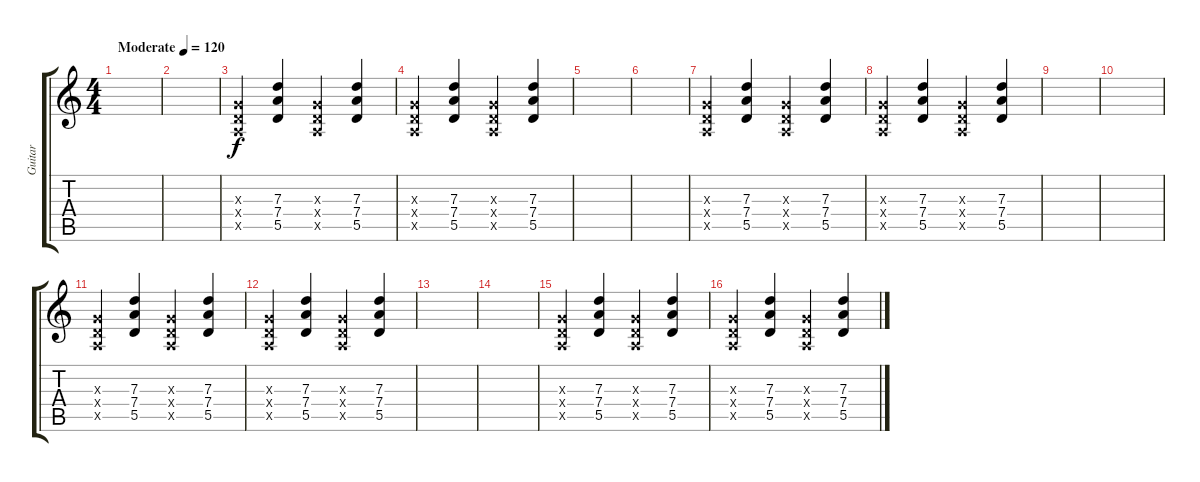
\track ("Guitar" "Guitar") {instrument overdrivenguitar}
\staff {score tabs}
\tuning (E4 B3 G3 D3 A2 E2) {hide}
\ts (4 4)
\tempo (120 "Moderate")
\clef g2
\ks c
|
|
(0.3{x} 0.4{x} 0.5{x}).4 (7.3 7.4 5.5).4 (0.3{x} 0.4{x} 0.5{x}).4 (7.3 7.4 5.5).4 |
(0.3{x} 0.4{x} 0.5{x}).4 (7.3 7.4 5.5).4 (0.3{x} 0.4{x} 0.5{x}).4 (7.3 7.4 5.5).4 |
|
|
(0.3{x} 0.4{x} 0.5{x}).4 (7.3 7.4 5.5).4 (0.3{x} 0.4{x} 0.5{x}).4 (7.3 7.4 5.5).4 |
(0.3{x} 0.4{x} 0.5{x}).4 (7.3 7.4 5.5).4 (0.3{x} 0.4{x} 0.5{x}).4 (7.3 7.4 5.5).4 |
|
|
(0.3{x} 0.4{x} 0.5{x}).4 (7.3 7.4 5.5).4 (0.3{x} 0.4{x} 0.5{x}).4 (7.3 7.4 5.5).4 |
(0.3{x} 0.4{x} 0.5{x}).4 (7.3 7.4 5.5).4 (0.3{x} 0.4{x} 0.5{x}).4 (7.3 7.4 5.5).4 |
|
|
(0.3{x} 0.4{x} 0.5{x}).4 (7.3 7.4 5.5).4 (0.3{x} 0.4{x} 0.5{x}).4 (7.3 7.4 5.5).4 |
(0.3{x} 0.4{x} 0.5{x}).4 (7.3 7.4 5.5).4 (0.3{x} 0.4{x} 0.5{x}).4 (7.3 7.4 5.5).4
